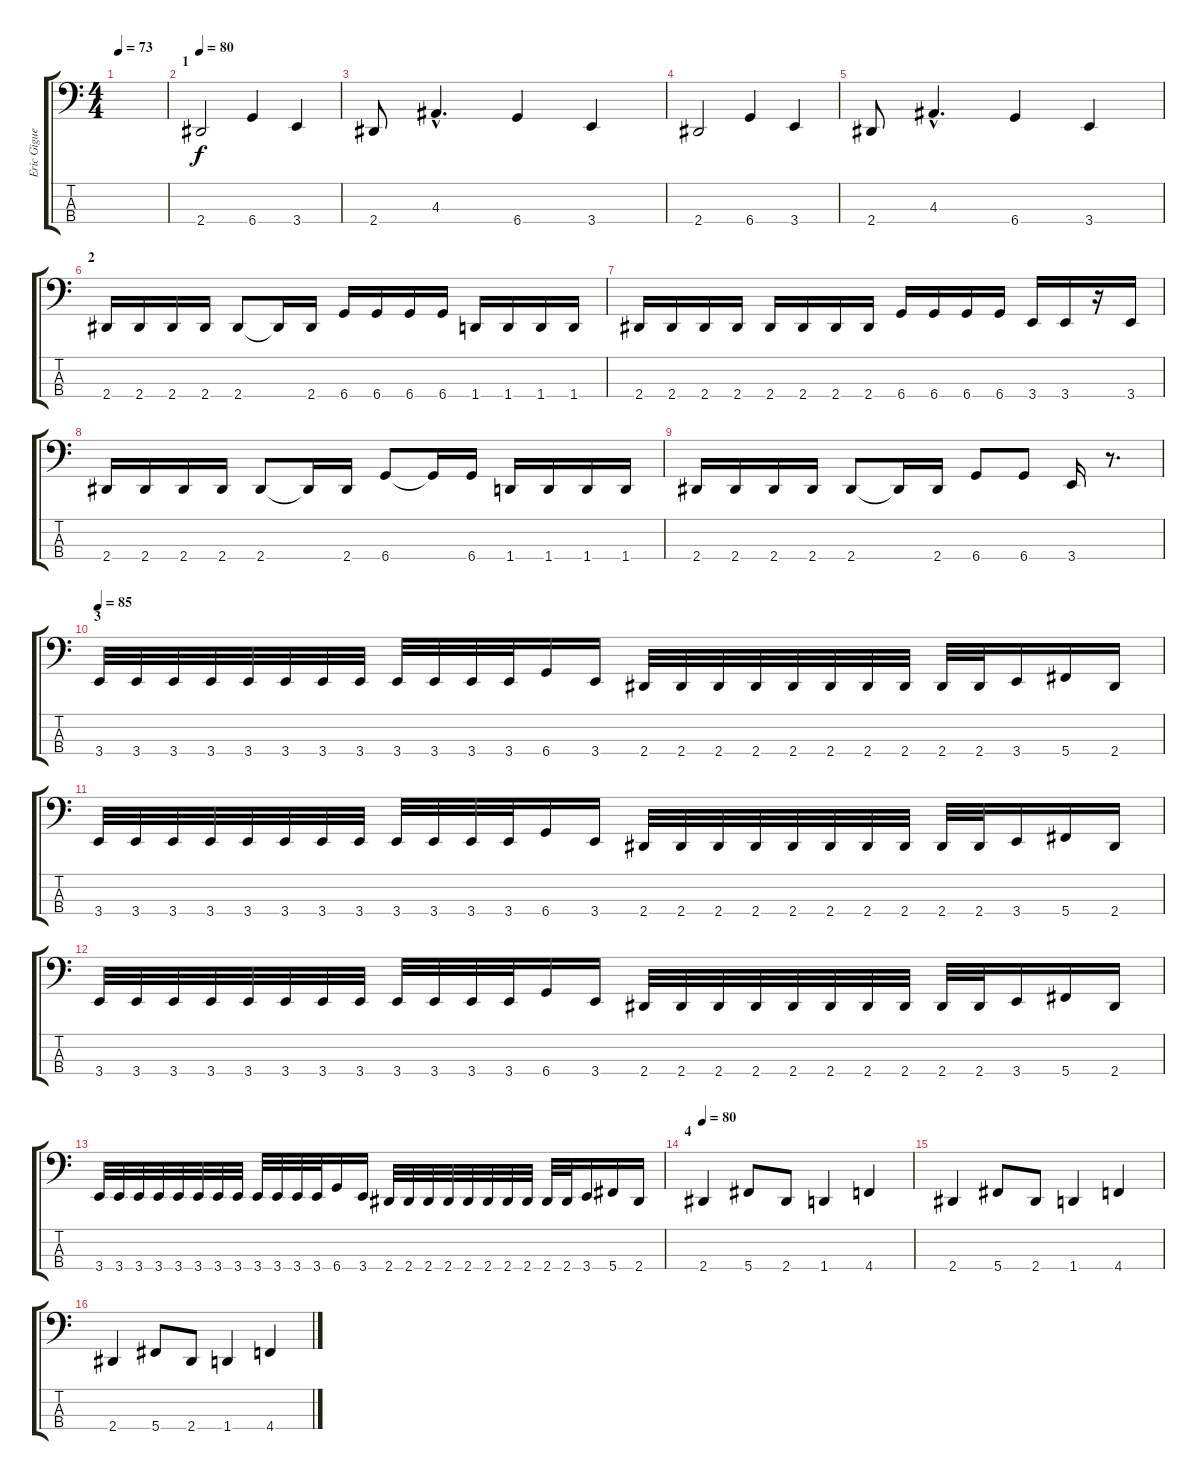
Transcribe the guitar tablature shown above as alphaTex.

\track ("Eric Giguere " "Eric Gigue") {instrument electricbasspick}
\staff {score tabs}
\tuning (E2 B1 Gb1 Db1) {hide}
\ts (4 4)
\tempo 73
\clef f4
\ks c
|
\section ("" "1")
\tempo 80
2.4.2 6.4.4 3.4.4 |
2.4.8 4.3{hac}.4{d} 6.4.4 3.4.4 |
2.4.2 6.4.4 3.4.4 |
2.4.8 4.3{hac}.4{d} 6.4.4 3.4.4 |
\section ("" "2")
2.4.16 2.4.16 2.4.16 2.4.16 2.4.8 2.4{t}.16 2.4.16 6.4.16 6.4.16 6.4.16 6.4.16 1.4.16 1.4.16 1.4.16 1.4.16 |
2.4.16 2.4.16 2.4.16 2.4.16 2.4.16 2.4.16 2.4.16 2.4.16 6.4.16 6.4.16 6.4.16 6.4.16 3.4.16 3.4.16 r.16 3.4.16 |
2.4.16 2.4.16 2.4.16 2.4.16 2.4.8 2.4{t}.16 2.4.16 6.4.8 6.4{t}.16 6.4.16 1.4.16 1.4.16 1.4.16 1.4.16 |
2.4.16 2.4.16 2.4.16 2.4.16 2.4.8 2.4{t}.16 2.4.16 6.4.8 6.4.8 3.4.16 r.8{d} |
\section ("" "3")
\tempo 85
3.4.32 3.4.32 3.4.32 3.4.32 3.4.32 3.4.32 3.4.32 3.4.32 3.4.32 3.4.32 3.4.32 3.4.32 6.4.16 3.4.16 2.4.32 2.4.32 2.4.32 2.4.32 2.4.32 2.4.32 2.4.32 2.4.32 2.4.32 2.4.32 3.4.16 5.4.16 2.4.16 |
3.4.32 3.4.32 3.4.32 3.4.32 3.4.32 3.4.32 3.4.32 3.4.32 3.4.32 3.4.32 3.4.32 3.4.32 6.4.16 3.4.16 2.4.32 2.4.32 2.4.32 2.4.32 2.4.32 2.4.32 2.4.32 2.4.32 2.4.32 2.4.32 3.4.16 5.4.16 2.4.16 |
3.4.32 3.4.32 3.4.32 3.4.32 3.4.32 3.4.32 3.4.32 3.4.32 3.4.32 3.4.32 3.4.32 3.4.32 6.4.16 3.4.16 2.4.32 2.4.32 2.4.32 2.4.32 2.4.32 2.4.32 2.4.32 2.4.32 2.4.32 2.4.32 3.4.16 5.4.16 2.4.16 |
3.4.32 3.4.32 3.4.32 3.4.32 3.4.32 3.4.32 3.4.32 3.4.32 3.4.32 3.4.32 3.4.32 3.4.32 6.4.16 3.4.16 2.4.32 2.4.32 2.4.32 2.4.32 2.4.32 2.4.32 2.4.32 2.4.32 2.4.32 2.4.32 3.4.16 5.4.16 2.4.16 |
\section ("" "4")
\tempo 80
2.4.4 5.4.8 2.4.8 1.4.4 4.4.4 |
2.4.4 5.4.8 2.4.8 1.4.4 4.4.4 |
2.4.4 5.4.8 2.4.8 1.4.4 4.4.4
